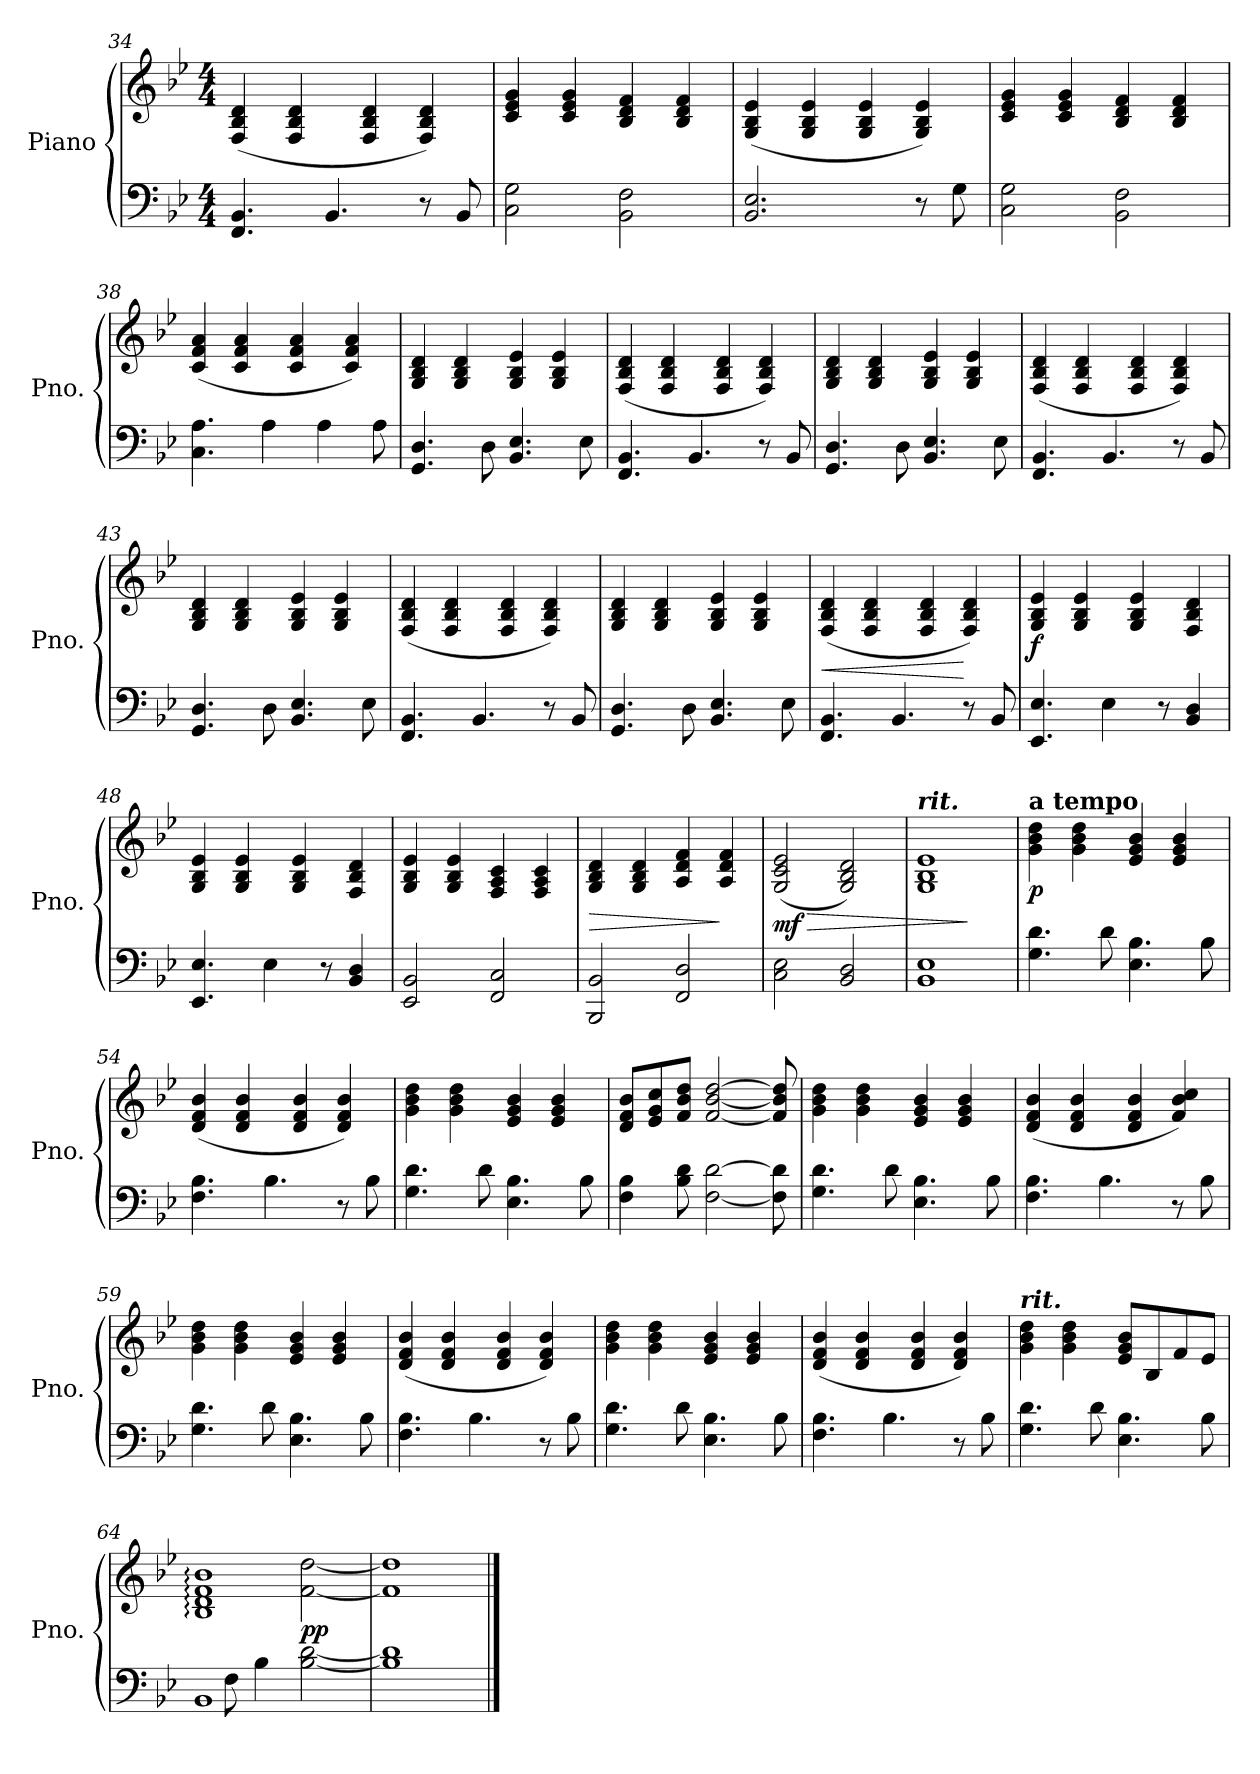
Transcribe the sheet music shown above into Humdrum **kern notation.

**kern	**kern	**dynam
*part1	*part1	*part1
*staff2	*staff1	*staff1/2
*I"Piano	*	*
*I'Pno.	*	*
*clefF4	*clefG2	*
*k[b-e-]	*k[b-e-]	*
*M4/4	*M4/4	*
=34	=34	=34
4.FF/ 4.BB-/	(4F/ 4B-/ 4d/	.
.	4F/ 4B-/ 4d/	.
4.BB-/	.	.
.	4F/ 4B-/ 4d/	.
8r	4F/ 4B-/ 4d/)	.
8BB-/	.	.
=35	=35	=35
2C\ 2G\	4c/ 4e-/ 4g/	.
.	4c/ 4e-/ 4g/	.
2BB-\ 2F\	4B-/ 4d/ 4f/	.
.	4B-/ 4d/ 4f/	.
=36	=36	=36
2.BB-/ 2.E-/	(4G/ 4B-/ 4e-/	.
.	4G/ 4B-/ 4e-/	.
.	4G/ 4B-/ 4e-/	.
8r	4G/ 4B-/ 4e-/)	.
8G\	.	.
=37	=37	=37
2C\ 2G\	4c/ 4e-/ 4g/	.
.	4c/ 4e-/ 4g/	.
2BB-\ 2F\	4B-/ 4d/ 4f/	.
.	4B-/ 4d/ 4f/	.
!!LO:PB:g=z
=38	=38	=38
4.C\ 4.A\	(4c/ 4f/ 4a/	.
.	4c/ 4f/ 4a/	.
4A\	.	.
.	4c/ 4f/ 4a/	.
4A\	.	.
.	4c/ 4f/ 4a/)	.
8A\	.	.
=39	=39	=39
4.GG/ 4.D/	4G/ 4B-/ 4d/	.
.	4G/ 4B-/ 4d/	.
8D\	.	.
4.BB-/ 4.E-/	4G/ 4B-/ 4e-/	.
.	4G/ 4B-/ 4e-/	.
8E-\	.	.
=40	=40	=40
4.FF/ 4.BB-/	(4F/ 4B-/ 4d/	.
.	4F/ 4B-/ 4d/	.
4.BB-/	.	.
.	4F/ 4B-/ 4d/	.
8r	4F/ 4B-/ 4d/)	.
8BB-/	.	.
=41	=41	=41
4.GG/ 4.D/	4G/ 4B-/ 4d/	.
.	4G/ 4B-/ 4d/	.
8D\	.	.
4.BB-/ 4.E-/	4G/ 4B-/ 4e-/	.
.	4G/ 4B-/ 4e-/	.
8E-\	.	.
=42	=42	=42
4.FF/ 4.BB-/	(4F/ 4B-/ 4d/	.
.	4F/ 4B-/ 4d/	.
4.BB-/	.	.
.	4F/ 4B-/ 4d/	.
8r	4F/ 4B-/ 4d/)	.
8BB-/	.	.
=43	=43	=43
4.GG/ 4.D/	4G/ 4B-/ 4d/	.
.	4G/ 4B-/ 4d/	.
8D\	.	.
4.BB-/ 4.E-/	4G/ 4B-/ 4e-/	.
.	4G/ 4B-/ 4e-/	.
8E-\	.	.
!!LO:LB:g=z
=44	=44	=44
4.FF/ 4.BB-/	(4F/ 4B-/ 4d/	.
.	4F/ 4B-/ 4d/	.
4.BB-/	.	.
.	4F/ 4B-/ 4d/	.
8r	4F/ 4B-/ 4d/)	.
8BB-/	.	.
=45	=45	=45
4.GG/ 4.D/	4G/ 4B-/ 4d/	.
.	4G/ 4B-/ 4d/	.
8D\	.	.
4.BB-/ 4.E-/	4G/ 4B-/ 4e-/	.
.	4G/ 4B-/ 4e-/	.
8E-\	.	.
=46	=46	=46
!	!	!LO:HP:b
4.FF/ 4.BB-/	(>4F/ 4B-/ 4d/	<
.	4F/ 4B-/ 4d/	.
4.BB-/	.	.
.	4F/ 4B-/ 4d/	.
8r	4F/ 4B-/ 4d/)	[
8BB-/	.	.
=47	=47	=47
!	!	!LO:DY:b
4.EE-/ 4.E-/	4G/ 4B-/ 4e-/	f
.	4G/ 4B-/ 4e-/	.
4E-\	.	.
.	4G/ 4B-/ 4e-/	.
8r	.	.
4BB-/ 4D/	4F/ 4B-/ 4d/	.
=48	=48	=48
4.EE-/ 4.E-/	4G/ 4B-/ 4e-/	.
.	4G/ 4B-/ 4e-/	.
4E-\	.	.
.	4G/ 4B-/ 4e-/	.
8r	.	.
4BB-/ 4D/	4F/ 4B-/ 4d/	.
=49	=49	=49
2EE-/ 2BB-/	4G/ 4B-/ 4e-/	.
.	4G/ 4B-/ 4e-/	.
2FF/ 2C/	4F/ 4A/ 4c/	.
.	4F/ 4A/ 4c/	.
=50	=50	=50
!	!	!LO:HP:b
2BBB-/ 2BB-/	4G/ 4B-/ 4d/	>
.	4G/ 4B-/ 4d/	.
2FF/ 2D/	4A/ 4d/ 4f/	.
.	4A/ 4d/ 4f/	]
!!LO:LB:g=z
=51	=51	=51
!	!	!LO:HP:b
!	!	!LO:DY:n=1:b
2C\ 2E-\	(>2G/ 2c/ 2e-/	> mf
2BB-/ 2D/	2G/ 2B-/ 2d/)	.
=52	=52	=52
!	!LO:TX:a:Bi:t=rit.	!
1BB- 1E-	1G 1B- 1e-	.
.	.	]
=53	=53	=53
!	!LO:TX:a:B:t=a tempo	!
!	!	!LO:DY:b
4.G\ 4.d\	4g\ 4b-\ 4dd\	p
.	4g\ 4b-\ 4dd\	.
8d\	.	.
4.E-\ 4.B-\	4e-/ 4g/ 4b-/	.
.	4e-/ 4g/ 4b-/	.
8B-\	.	.
=54	=54	=54
4.F\ 4.B-\	(4d/ 4f/ 4b-/	.
.	4d/ 4f/ 4b-/	.
4.B-\	.	.
.	4d/ 4f/ 4b-/	.
8r	4d/ 4f/ 4b-/)	.
8B-\	.	.
=55	=55	=55
4.G\ 4.d\	4g\ 4b-\ 4dd\	.
.	4g\ 4b-\ 4dd\	.
8d\	.	.
4.E-\ 4.B-\	4e-/ 4g/ 4b-/	.
.	4e-/ 4g/ 4b-/	.
8B-\	.	.
=56	=56	=56
4F\ 4B-\	8d/ 8f/ 8b-/L	.
.	8e-/ 8g/ 8cc/	.
8B-\ 8d\	8f/ 8b-/ 8dd/J	.
[2F\ [2d\	[2f/ [2b-/ [2dd/	.
8F\] 8d\]	8f/] 8b-/] 8dd/]	.
=57	=57	=57
4.G\ 4.d\	4g\ 4b-\ 4dd\	.
.	4g\ 4b-\ 4dd\	.
8d\	.	.
4.E-\ 4.B-\	4e-/ 4g/ 4b-/	.
.	4e-/ 4g/ 4b-/	.
8B-\	.	.
=58	=58	=58
4.F\ 4.B-\	(4d/ 4f/ 4b-/	.
.	4d/ 4f/ 4b-/	.
4.B-\	.	.
.	4d/ 4f/ 4b-/	.
8r	4f/ 4b-/ 4cc/)	.
8B-\	.	.
!!LO:LB:g=z
=59	=59	=59
4.G\ 4.d\	4g\ 4b-\ 4dd\	.
.	4g\ 4b-\ 4dd\	.
8d\	.	.
4.E-\ 4.B-\	4e-/ 4g/ 4b-/	.
.	4e-/ 4g/ 4b-/	.
8B-\	.	.
=60	=60	=60
4.F\ 4.B-\	(4d/ 4f/ 4b-/	.
.	4d/ 4f/ 4b-/	.
4.B-\	.	.
.	4d/ 4f/ 4b-/	.
8r	4d/ 4f/ 4b-/)	.
8B-\	.	.
=61	=61	=61
4.G\ 4.d\	4g\ 4b-\ 4dd\	.
.	4g\ 4b-\ 4dd\	.
8d\	.	.
4.E-\ 4.B-\	4e-/ 4g/ 4b-/	.
.	4e-/ 4g/ 4b-/	.
8B-\	.	.
=62	=62	=62
4.F\ 4.B-\	(4d/ 4f/ 4b-/	.
.	4d/ 4f/ 4b-/	.
4.B-\	.	.
.	4d/ 4f/ 4b-/	.
8r	4d/ 4f/ 4b-/)	.
8B-\	.	.
=63	=63	=63
!	!LO:TX:a:Bi:t=rit.	!
4.G\ 4.d\	4g\ 4b-\ 4dd\	.
.	4g\ 4b-\ 4dd\	.
8d\	.	.
*	*MM60	*
4.E-\ 4.B-\	8e-/ 8g/ 8b-/L	.
.	8B-/	.
.	8f/	.
8B-\	8e-/J	.
=64	=64	=64
*^	*^	*
1BB-:	8ryy	1B-: 1d: 1f: 1b-:	2rcccyy	.
.	8F\	.	.	.
.	4B-\	.	.	.
!	!	!	!	!LO:DY:b
.	[2B-\ [2d\	.	[2f\ [2dd\	pp
*v	*v	*	*	*
=65	=65	=65	=65
1B-] 1d]	1ryy	1f] 1dd]	.
*	*v	*v	*
==	==	==
*-	*-	*-
